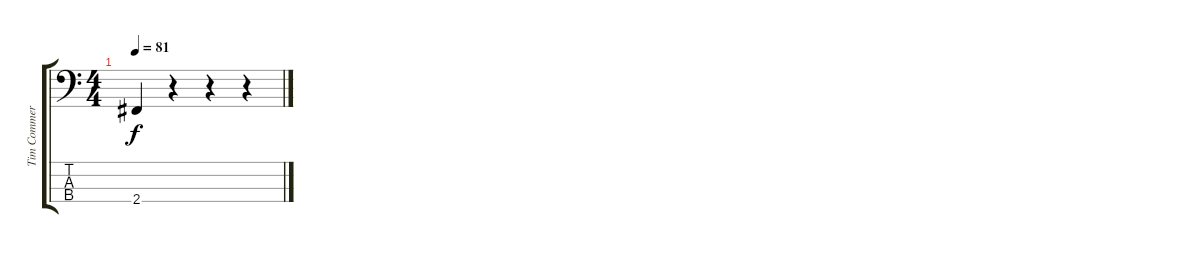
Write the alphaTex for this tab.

\track ("Tim Commerford" "Tim Commer") {instrument electricbassfinger}
\staff {score tabs}
\tuning (G2 D2 A1 E1) {hide}
\ts (4 4)
\tempo 81
\clef f4
\ks c
2.4{t}.4{dy f} r.4 r.4 r.4
